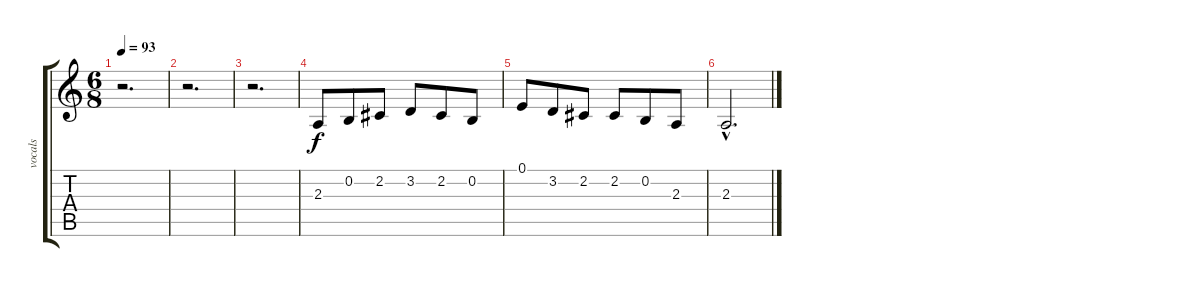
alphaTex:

\track ("vocals" "vocals") {instrument oboe}
\staff {score tabs}
\tuning (E4 B3 G3 D3 A2 E2) {hide}
\ts (6 8)
\tempo 93
\clef g2
\ks c
r.2{d dy f} |
r.2{d} |
r.2{d} |
2.3.8 0.2.8 2.2.8 3.2.8 2.2.8 0.2.8 |
0.1.8 3.2.8 2.2.8 2.2.8 0.2.8 2.3.8 |
2.3{hac}.2{d}
